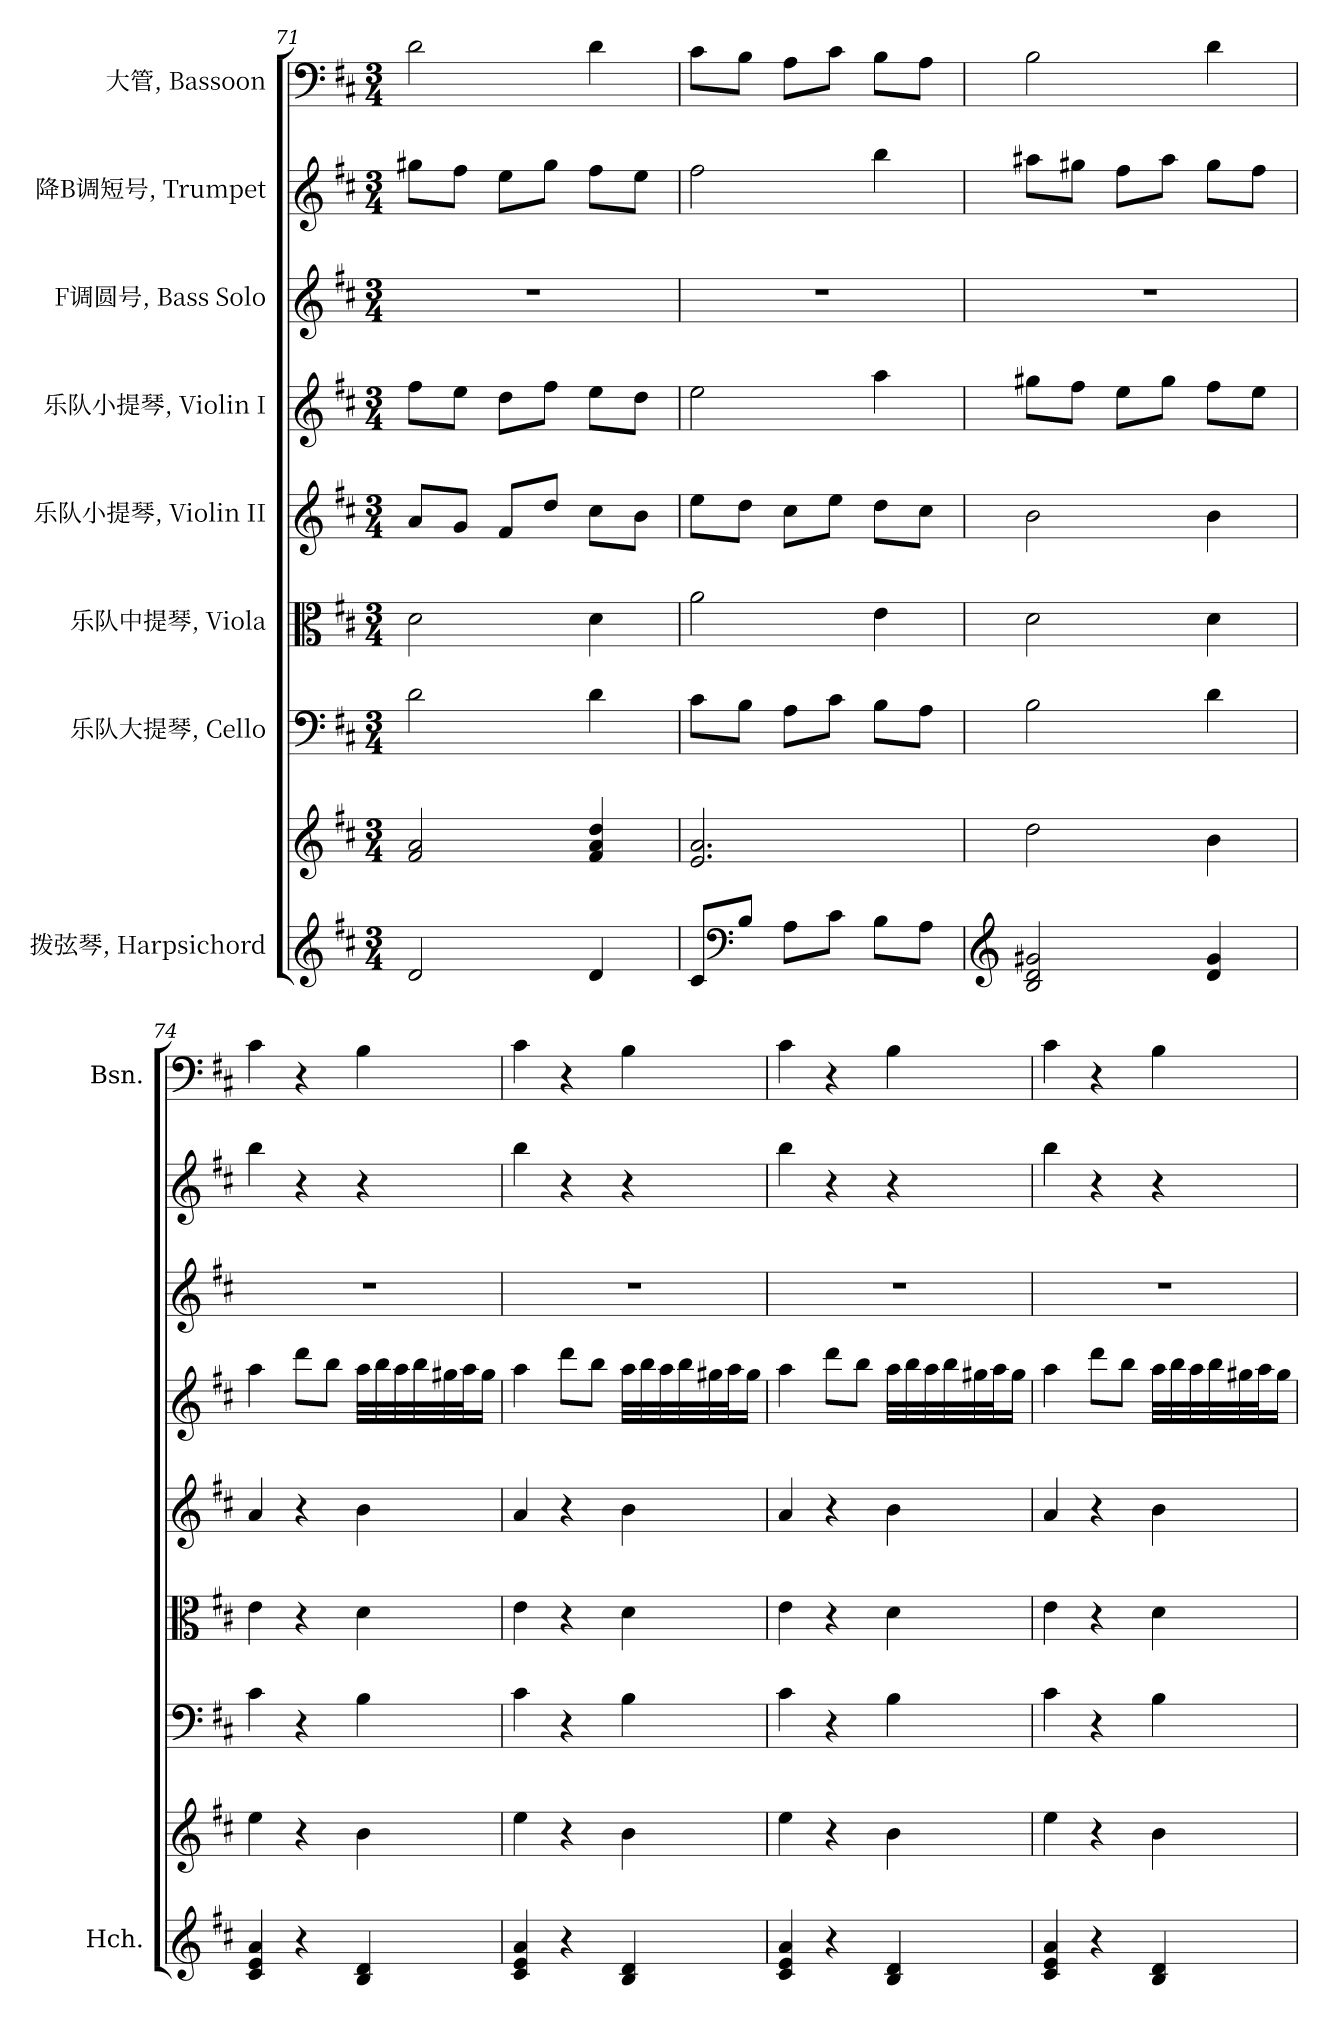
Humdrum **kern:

**kern	**kern	**kern	**kern	**kern	**kern	**kern	**kern	**kern
*part8	*part8	*part7	*part6	*part5	*part4	*part3	*part2	*part1
*staff9	*staff8	*staff7	*staff6	*staff5	*staff4	*staff3	*staff2	*staff1
*I"拨弦琴, Harpsichord	*	*I"乐队大提琴, Cello	*I"乐队中提琴, Viola	*I"乐队小提琴, Violin II	*I"乐队小提琴, Violin I	*I"F调圆号, Bass Solo	*I"降B调短号, Trumpet	*I"大管, Bassoon
*I'Hch.	*	*	*	*	*	*	*	*I'Bsn.
*clefG2	*clefG2	*clefF4	*clefC3	*clefG2	*clefG2	*clefG2	*clefG2	*clefF4
*	*	*	*	*	*	*ITrd4c7	*ITrd1c2	*
*k[f#c#]	*k[f#c#]	*k[f#c#]	*k[f#c#]	*k[f#c#]	*k[f#c#]	*k[f#]	*k[]	*k[f#c#]
*M3/4	*M3/4	*M3/4	*M3/4	*M3/4	*M3/4	*M3/4	*M3/4	*M3/4
=71	=71	=71	=71	=71	=71	=71	=71	=71
2d/	2f#/ 2a/	2d\	2d\	8a/L	8ff#\L	2.r	8ff#X\L	2d\
.	.	.	.	8g/J	8ee\J	.	8ee\J	.
.	.	.	.	8f#/L	8dd\L	.	8dd\L	.
.	.	.	.	8dd/J	8ff#\J	.	8ff#\J	.
4d/	4f#/ 4a/ 4dd/	4d\	4d\	8cc#\L	8ee\L	.	8ee\L	4d\
.	.	.	.	8b\J	8dd\J	.	8dd\J	.
=72	=72	=72	=72	=72	=72	=72	=72	=72
8c#/L	2.e/ 2.a/	8c#\L	2a\	8ee\L	2ee\	2.r	2ee\	8c#\L
*clefF4	*	*	*	*	*	*	*	*
8B/J	.	8B\J	.	8dd\J	.	.	.	8B\J
8A\L	.	8A\L	.	8cc#\L	.	.	.	8A\L
8c#\J	.	8c#\J	.	8ee\J	.	.	.	8c#\J
8B\L	.	8B\L	4e\	8dd\L	4aa\	.	4aa\	8B\L
8A\J	.	8A\J	.	8cc#\J	.	.	.	8A\J
=73	=73	=73	=73	=73	=73	=73	=73	=73
*clefG2	*	*	*	*	*	*	*	*
2B/ 2d/ 2g#X/	2dd\	2B\	2d\	2b\	8gg#X\L	2.r	8gg#X\L	2B\
.	.	.	.	.	8ff#\J	.	8ff#X\J	.
.	.	.	.	.	8ee\L	.	8ee\L	.
.	.	.	.	.	8gg#\J	.	8gg#\J	.
4d/ 4g#/	4b\	4d\	4d\	4b\	8ff#\L	.	8ff#\L	4d\
.	.	.	.	.	8ee\J	.	8ee\J	.
!!LO:PB:g=z
=74	=74	=74	=74	=74	=74	=74	=74	=74
4c#/ 4e/ 4a/	4ee\	4c#\	4e\	4a/	4aa\	2.r	4aa\	4c#\
4r	4r	4r	4r	4r	8ddd\L	.	4r	4r
.	.	.	.	.	8bb\J	.	.	.
4B/ 4d/	4b\	4B\	4d\	4b\	32aa\LLL	.	4r	4B\
.	.	.	.	.	32bb\	.	.	.
.	.	.	.	.	32aa\	.	.	.
.	.	.	.	.	32bb\	.	.	.
.	.	.	.	.	32gg#X\	.	.	.
.	.	.	.	.	32aa\J	.	.	.
.	.	.	.	.	16gg#\JJ	.	.	.
=75	=75	=75	=75	=75	=75	=75	=75	=75
4c#/ 4e/ 4a/	4ee\	4c#\	4e\	4a/	4aa\	2.r	4aa\	4c#\
4r	4r	4r	4r	4r	8ddd\L	.	4r	4r
.	.	.	.	.	8bb\J	.	.	.
4B/ 4d/	4b\	4B\	4d\	4b\	32aa\LLL	.	4r	4B\
.	.	.	.	.	32bb\	.	.	.
.	.	.	.	.	32aa\	.	.	.
.	.	.	.	.	32bb\	.	.	.
.	.	.	.	.	32gg#X\	.	.	.
.	.	.	.	.	32aa\J	.	.	.
.	.	.	.	.	16gg#\JJ	.	.	.
=76	=76	=76	=76	=76	=76	=76	=76	=76
4c#/ 4e/ 4a/	4ee\	4c#\	4e\	4a/	4aa\	2.r	4aa\	4c#\
4r	4r	4r	4r	4r	8ddd\L	.	4r	4r
.	.	.	.	.	8bb\J	.	.	.
4B/ 4d/	4b\	4B\	4d\	4b\	32aa\LLL	.	4r	4B\
.	.	.	.	.	32bb\	.	.	.
.	.	.	.	.	32aa\	.	.	.
.	.	.	.	.	32bb\	.	.	.
.	.	.	.	.	32gg#X\	.	.	.
.	.	.	.	.	32aa\J	.	.	.
.	.	.	.	.	16gg#\JJ	.	.	.
!!LO:PB:g=z
=77	=77	=77	=77	=77	=77	=77	=77	=77
4c#/ 4e/ 4a/	4ee\	4c#\	4e\	4a/	4aa\	2.r	4aa\	4c#\
4r	4r	4r	4r	4r	8ddd\L	.	4r	4r
.	.	.	.	.	8bb\J	.	.	.
4B/ 4d/	4b\	4B\	4d\	4b\	32aa\LLL	.	4r	4B\
.	.	.	.	.	32bb\	.	.	.
.	.	.	.	.	32aa\	.	.	.
.	.	.	.	.	32bb\	.	.	.
.	.	.	.	.	32gg#X\	.	.	.
.	.	.	.	.	32aa\J	.	.	.
.	.	.	.	.	16gg#\JJ	.	.	.
=	=	=	=	=	=	=	=	=
*-	*-	*-	*-	*-	*-	*-	*-	*-
